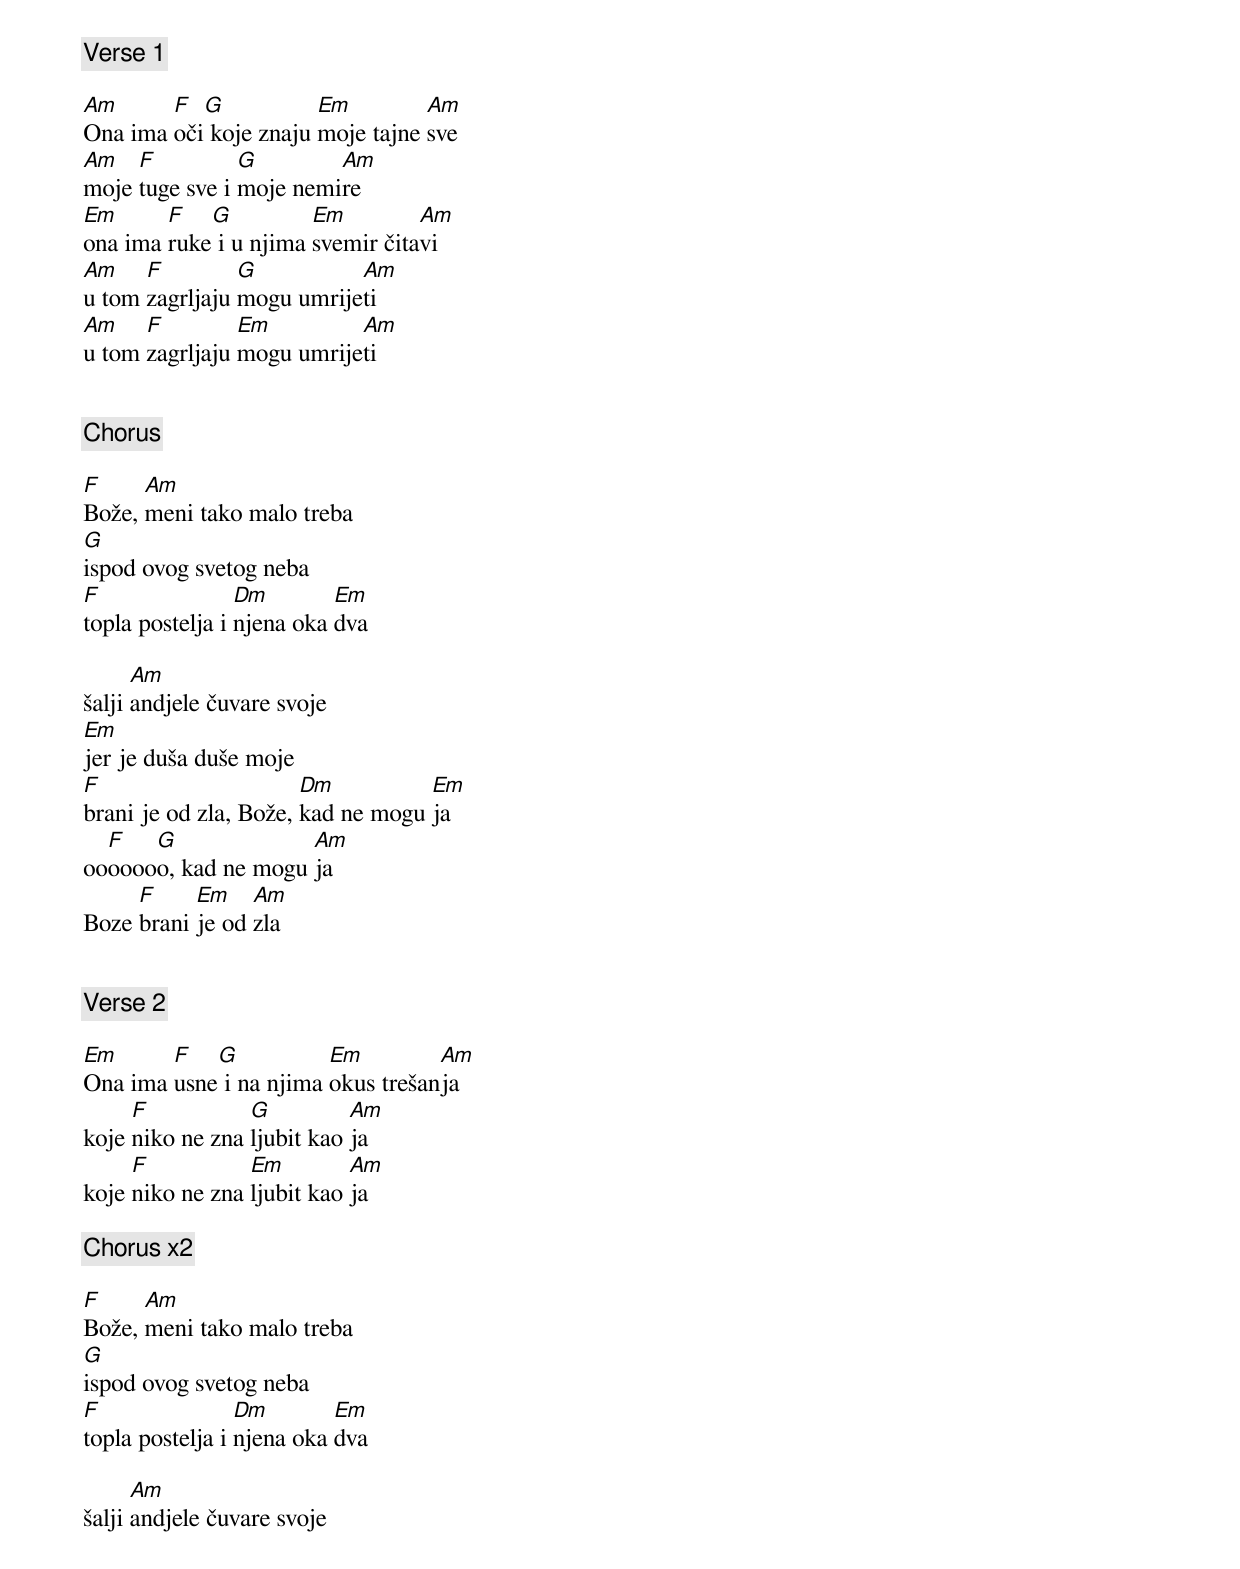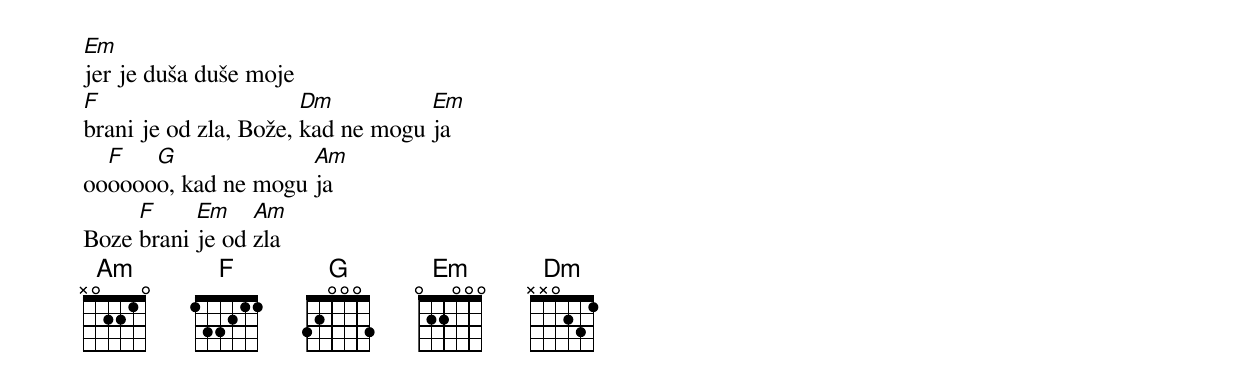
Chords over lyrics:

[Verse 1]

Am      F  G           Em         Am
Ona ima oči koje znaju moje tajne sve
Am   F          G        Am
moje tuge sve i moje nemire
Em      F   G          Em         Am
ona ima ruke i u njima svemir čitavi
Am    F         G          Am
u tom zagrljaju mogu umrijeti
Am    F         Em         Am
u tom zagrljaju mogu umrijeti


[Chorus]

F     Am
Bože, meni tako malo treba
G
ispod ovog svetog neba
F                Dm        Em
topla postelja i njena oka dva

      Am
šalji andjele čuvare svoje
Em
jer je duša duše moje
F                      Dm          Em
brani je od zla, Bože, kad ne mogu ja
  F   G              Am
ooooooo, kad ne mogu ja
     F     Em    Am
Boze brani je od zla


[Verse 2]

Em      F   G           Em         Am
Ona ima usne i na njima okus trešanja
     F           G          Am
koje niko ne zna ljubit kao ja
     F           Em         Am
koje niko ne zna ljubit kao ja

[Chorus] x2

F     Am
Bože, meni tako malo treba
G
ispod ovog svetog neba
F                Dm        Em
topla postelja i njena oka dva

      Am
šalji andjele čuvare svoje
Em
jer je duša duše moje
F                      Dm          Em
brani je od zla, Bože, kad ne mogu ja
  F   G              Am
ooooooo, kad ne mogu ja
     F     Em    Am
Boze brani je od zla
